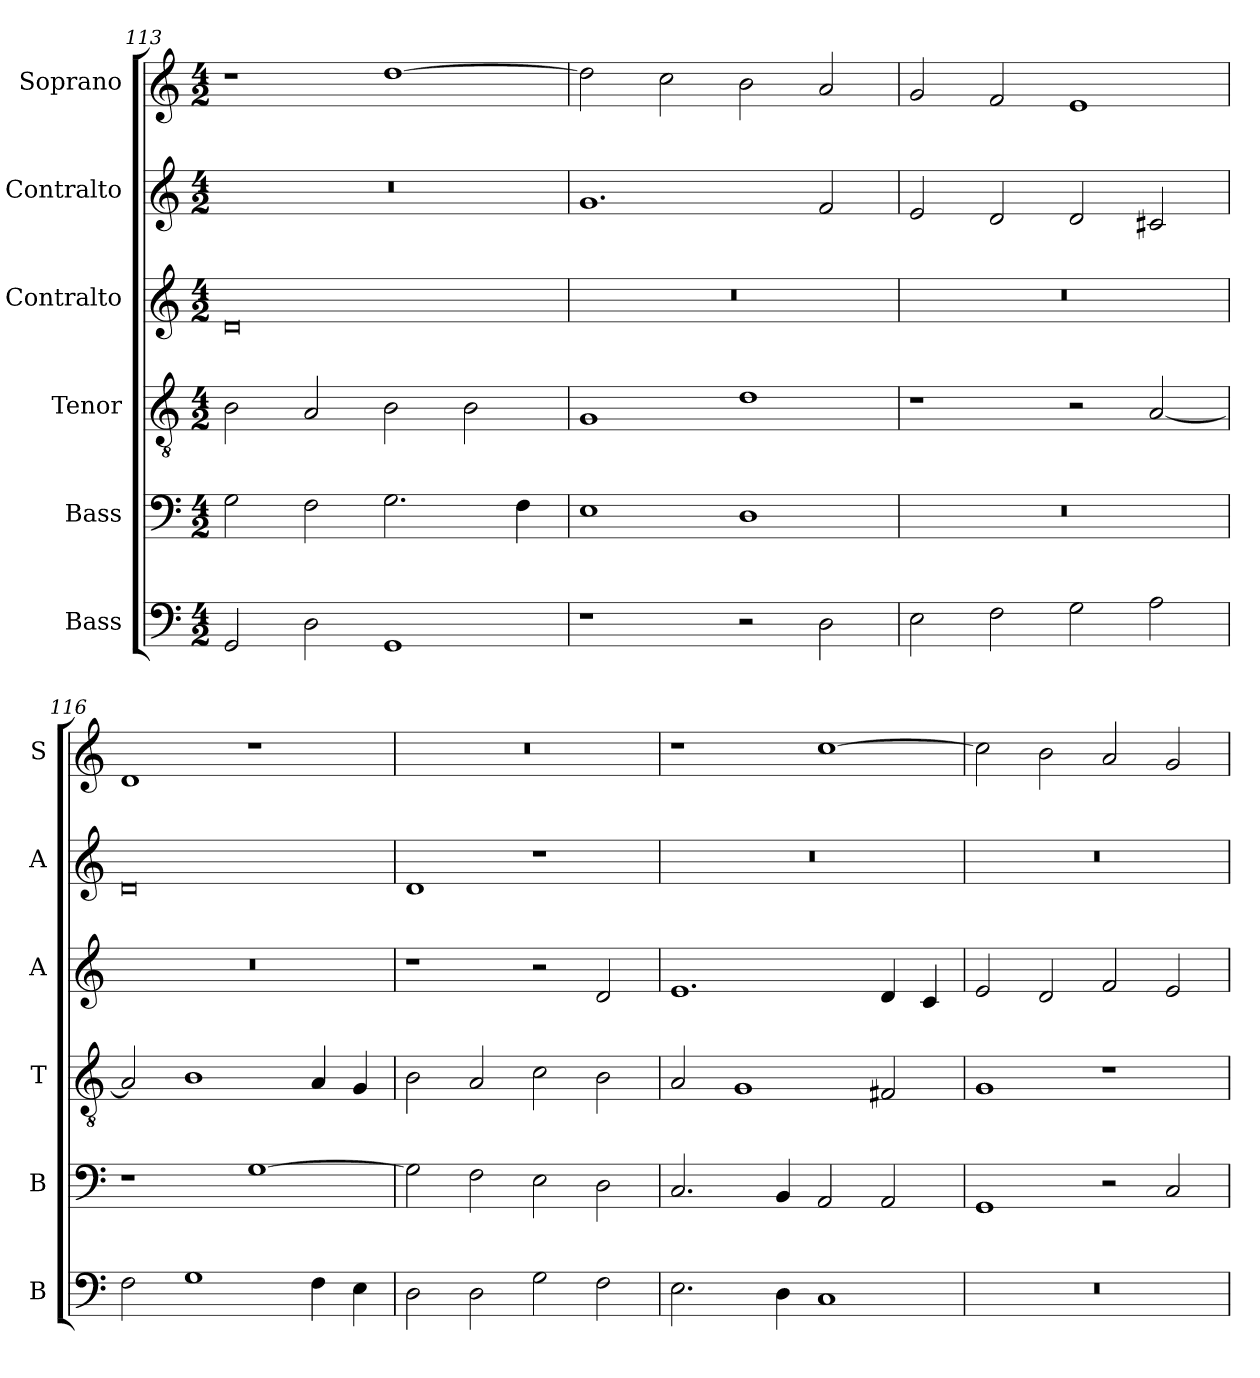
**kern	**kern	**kern	**kern	**kern	**kern
*part6	*part5	*part4	*part3	*part2	*part1
*staff6	*staff5	*staff4	*staff3	*staff2	*staff1
*I"Bass	*I"Bass	*I"Tenor	*I"Contralto	*I"Contralto	*I"Soprano
*I'B	*I'B	*I'T	*I'A	*I'A	*I'S
*clefF4	*clefF4	*clefGv2	*clefG2	*clefG2	*clefG2
*k[]	*k[]	*k[]	*k[]	*k[]	*k[]
*G:mix	*G:mix	*G:mix	*G:mix	*G:mix	*G:mix
*M4/2	*M4/2	*M4/2	*M4/2	*M4/2	*M4/2
=113	=113	=113	=113	=113	=113
2GG	2G	2B	0d	0r	1r
2D	2F	2A	.	.	.
1GG	2.G	2B	.	.	[1dd
.	.	2B	.	.	.
.	4F	.	.	.	.
=114	=114	=114	=114	=114	=114
1r	1E	1G	0r	1.g	2dd]
.	.	.	.	.	2cc
2r	1D	1d	.	.	2b
2D	.	.	.	2f	2a
=115	=115	=115	=115	=115	=115
2E	0r	1r	0r	2e	2g
2F	.	.	.	2d	2f
2G	.	2r	.	2d	1e
2A	.	[2A	.	2c#X	.
=116	=116	=116	=116	=116	=116
2F	1r	2A]	0r	0d	1d
1G	.	1B	.	.	.
.	[1G	.	.	.	1r
4F	.	4A	.	.	.
4E	.	4G	.	.	.
=117	=117	=117	=117	=117	=117
2D	2G]	2B	1r	1d	0r
2D	2F	2A	.	.	.
2G	2E	2c	2r	1r	.
2F	2D	2B	2d	.	.
=118	=118	=118	=118	=118	=118
2.E	2.C	2A	1.e	0r	1r
.	.	1G	.	.	.
4D	4BB	.	.	.	.
1C	2AA	.	.	.	[1cc
.	2AA	2F#X	4d	.	.
.	.	.	4c	.	.
=119	=119	=119	=119	=119	=119
0r	1GG	1G	2e	0r	2cc]
.	.	.	2d	.	2b
.	2r	1r	2f	.	2a
.	2C	.	2e	.	2g
=	=	=	=	=	=
*-	*-	*-	*-	*-	*-
